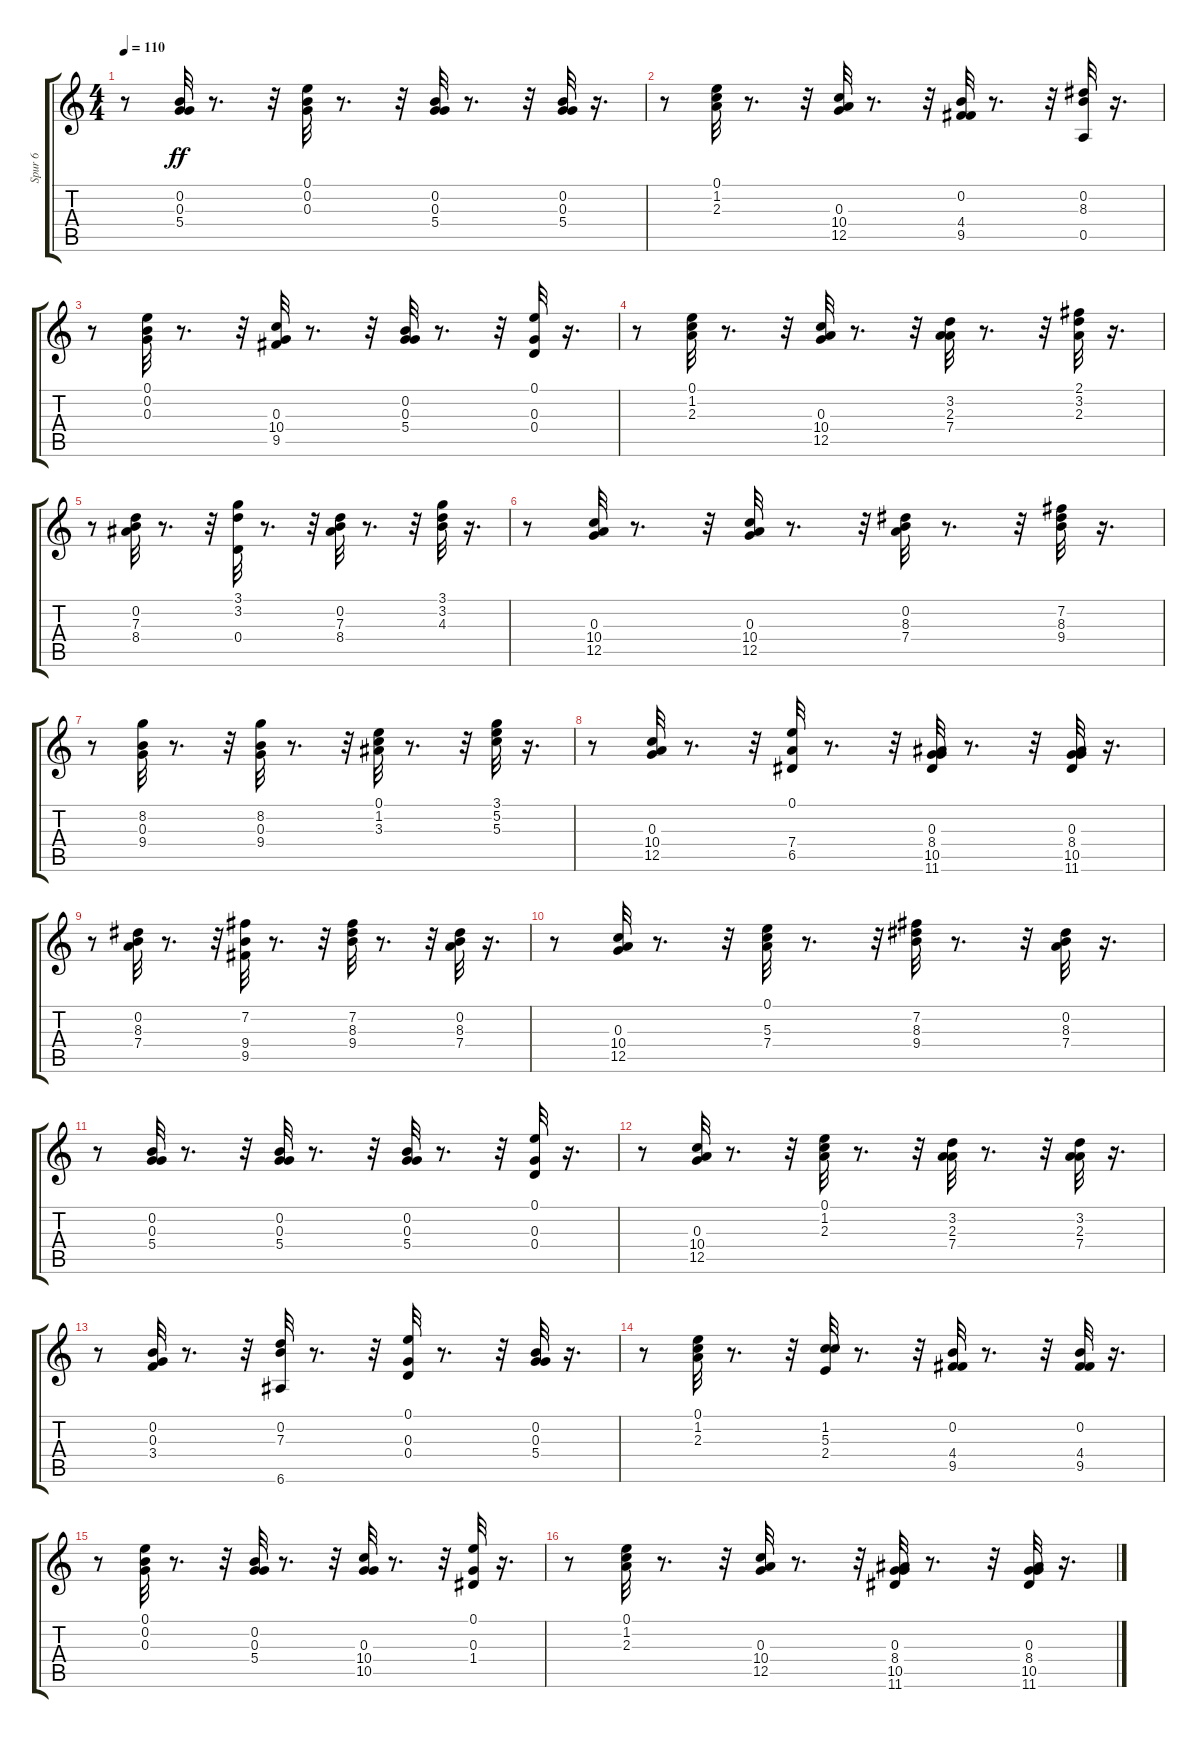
\track ("Spur 6" "Spur 6") {instrument acousticguitarnylon}
\staff {score tabs}
\tuning (E4 B3 G3 D3 A2 E2) {hide}
\ts (4 4)
\tempo 110
\clef g2
\ks c
r.8{dy ff} (0.2 0.3 5.4).32 r.8{d} r.32 (0.1 0.2 0.3).32 r.8{d} r.32 (0.2 0.3 5.4).32 r.8{d} r.32 (0.2 0.3 5.4).32 r.16{d} |
r.8 (0.1 1.2 2.3).32 r.8{d} r.32 (0.3 10.4 12.5).32 r.8{d} r.32 (0.2 4.4 9.5).32 r.8{d} r.32 (0.2 8.3 0.5).32 r.16{d} |
r.8 (0.1 0.2 0.3).32 r.8{d} r.32 (0.3 10.4 9.5).32 r.8{d} r.32 (0.2 0.3 5.4).32 r.8{d} r.32 (0.1 0.3 0.4).32 r.16{d} |
r.8 (0.1 1.2 2.3).32 r.8{d} r.32 (0.3 10.4 12.5).32 r.8{d} r.32 (3.2 2.3 7.4).32 r.8{d} r.32 (2.1 3.2 2.3).32 r.16{d} |
r.8 (0.2 7.3 8.4).32 r.8{d} r.32 (3.1 3.2 0.4).32 r.8{d} r.32 (0.2 7.3 8.4).32 r.8{d} r.32 (3.1 3.2 4.3).32 r.16{d} |
r.8 (0.3 10.4 12.5).32 r.8{d} r.32 (0.3 10.4 12.5).32 r.8{d} r.32 (0.2 8.3 7.4).32 r.8{d} r.32 (7.2 8.3 9.4).32 r.16{d} |
r.8 (8.2 0.3 9.4).32 r.8{d} r.32 (8.2 0.3 9.4).32 r.8{d} r.32 (0.1 1.2 3.3).32 r.8{d} r.32 (3.1 5.2 5.3).32 r.16{d} |
r.8 (0.3 10.4 12.5).32 r.8{d} r.32 (0.1 7.4 6.5).32 r.8{d} r.32 (0.3 8.4 10.5 11.6).32 r.8{d} r.32 (0.3 8.4 10.5 11.6).32 r.16{d} |
r.8 (0.2 8.3 7.4).32 r.8{d} r.32 (7.2 9.4 9.5).32 r.8{d} r.32 (7.2 8.3 9.4).32 r.8{d} r.32 (0.2 8.3 7.4).32 r.16{d} |
r.8 (0.3 10.4 12.5).32 r.8{d} r.32 (0.1 5.3 7.4).32 r.8{d} r.32 (7.2 8.3 9.4).32 r.8{d} r.32 (0.2 8.3 7.4).32 r.16{d} |
r.8 (0.2 0.3 5.4).32 r.8{d} r.32 (0.2 0.3 5.4).32 r.8{d} r.32 (0.2 0.3 5.4).32 r.8{d} r.32 (0.1 0.3 0.4).32 r.16{d} |
r.8 (0.3 10.4 12.5).32 r.8{d} r.32 (0.1 1.2 2.3).32 r.8{d} r.32 (3.2 2.3 7.4).32 r.8{d} r.32 (3.2 2.3 7.4).32 r.16{d} |
r.8 (0.2 0.3 3.4).32 r.8{d} r.32 (0.2 7.3 6.6).32 r.8{d} r.32 (0.1 0.3 0.4).32 r.8{d} r.32 (0.2 0.3 5.4).32 r.16{d} |
r.8 (0.1 1.2 2.3).32 r.8{d} r.32 (1.2 5.3 2.4).32 r.8{d} r.32 (0.2 4.4 9.5).32 r.8{d} r.32 (0.2 4.4 9.5).32 r.16{d} |
r.8 (0.1 0.2 0.3).32 r.8{d} r.32 (0.2 0.3 5.4).32 r.8{d} r.32 (0.3 10.4 10.5).32 r.8{d} r.32 (0.1 0.3 1.4).32 r.16{d} |
r.8 (0.1 1.2 2.3).32 r.8{d} r.32 (0.3 10.4 12.5).32 r.8{d} r.32 (0.3 8.4 10.5 11.6).32 r.8{d} r.32 (0.3 8.4 10.5 11.6).32 r.16{d}
